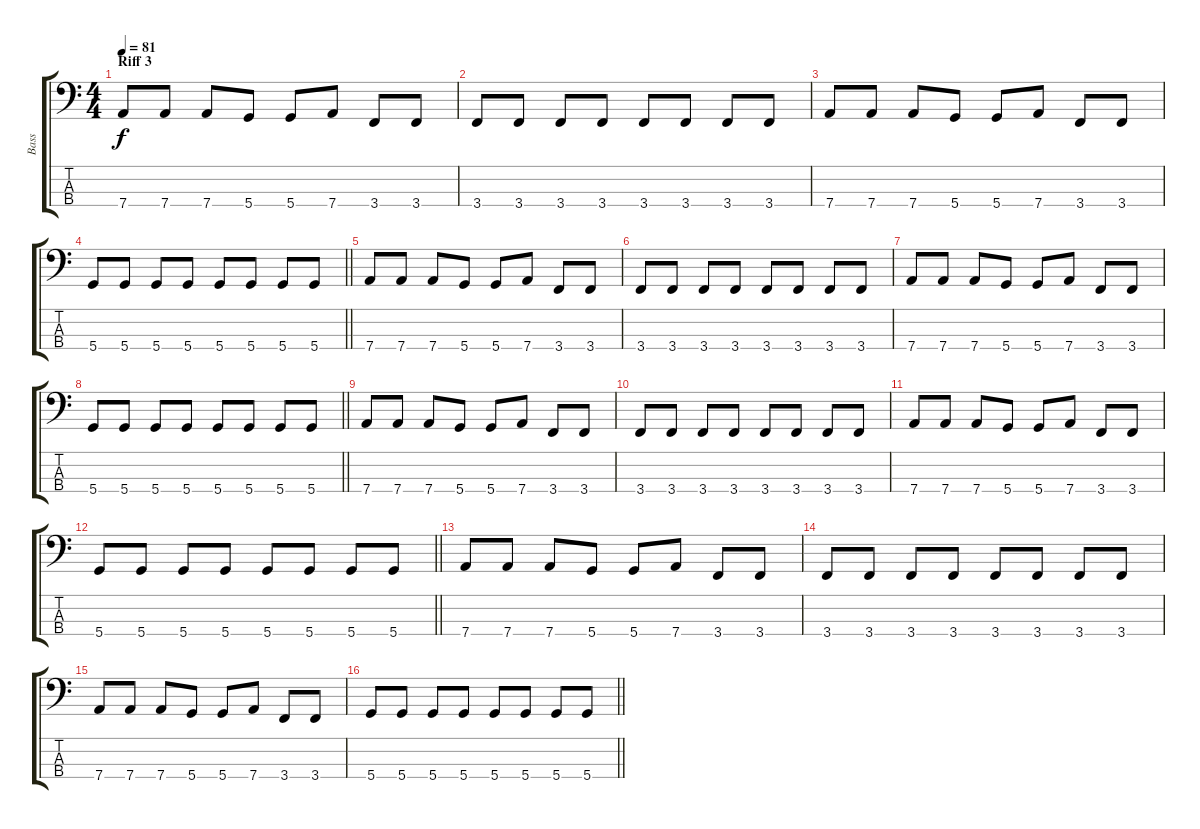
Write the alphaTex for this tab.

\track ("Bass" "Bass") {instrument electricbassfinger}
\staff {score tabs}
\tuning (F2 C2 G1 D1) {hide}
\ts (4 4)
\section ("" "Riff 3")
\tempo 81
\clef f4
\ks c
7.4.8{dy f} 7.4.8 7.4.8 5.4.8 5.4.8 7.4.8 3.4.8 3.4.8 |
3.4.8 3.4.8 3.4.8 3.4.8 3.4.8 3.4.8 3.4.8 3.4.8 |
7.4.8 7.4.8 7.4.8 5.4.8 5.4.8 7.4.8 3.4.8 3.4.8 |
\barLineRight lightlight
5.4.8 5.4.8 5.4.8 5.4.8 5.4.8 5.4.8 5.4.8 5.4.8 |
7.4.8 7.4.8 7.4.8 5.4.8 5.4.8 7.4.8 3.4.8 3.4.8 |
3.4.8 3.4.8 3.4.8 3.4.8 3.4.8 3.4.8 3.4.8 3.4.8 |
7.4.8 7.4.8 7.4.8 5.4.8 5.4.8 7.4.8 3.4.8 3.4.8 |
\barLineRight lightlight
5.4.8 5.4.8 5.4.8 5.4.8 5.4.8 5.4.8 5.4.8 5.4.8 |
7.4.8 7.4.8 7.4.8 5.4.8 5.4.8 7.4.8 3.4.8 3.4.8 |
3.4.8 3.4.8 3.4.8 3.4.8 3.4.8 3.4.8 3.4.8 3.4.8 |
7.4.8 7.4.8 7.4.8 5.4.8 5.4.8 7.4.8 3.4.8 3.4.8 |
\barLineRight lightlight
5.4.8 5.4.8 5.4.8 5.4.8 5.4.8 5.4.8 5.4.8 5.4.8 |
7.4.8 7.4.8 7.4.8 5.4.8 5.4.8 7.4.8 3.4.8 3.4.8 |
3.4.8 3.4.8 3.4.8 3.4.8 3.4.8 3.4.8 3.4.8 3.4.8 |
7.4.8 7.4.8 7.4.8 5.4.8 5.4.8 7.4.8 3.4.8 3.4.8 |
\barLineRight lightlight
5.4.8 5.4.8 5.4.8 5.4.8 5.4.8 5.4.8 5.4.8 5.4.8
